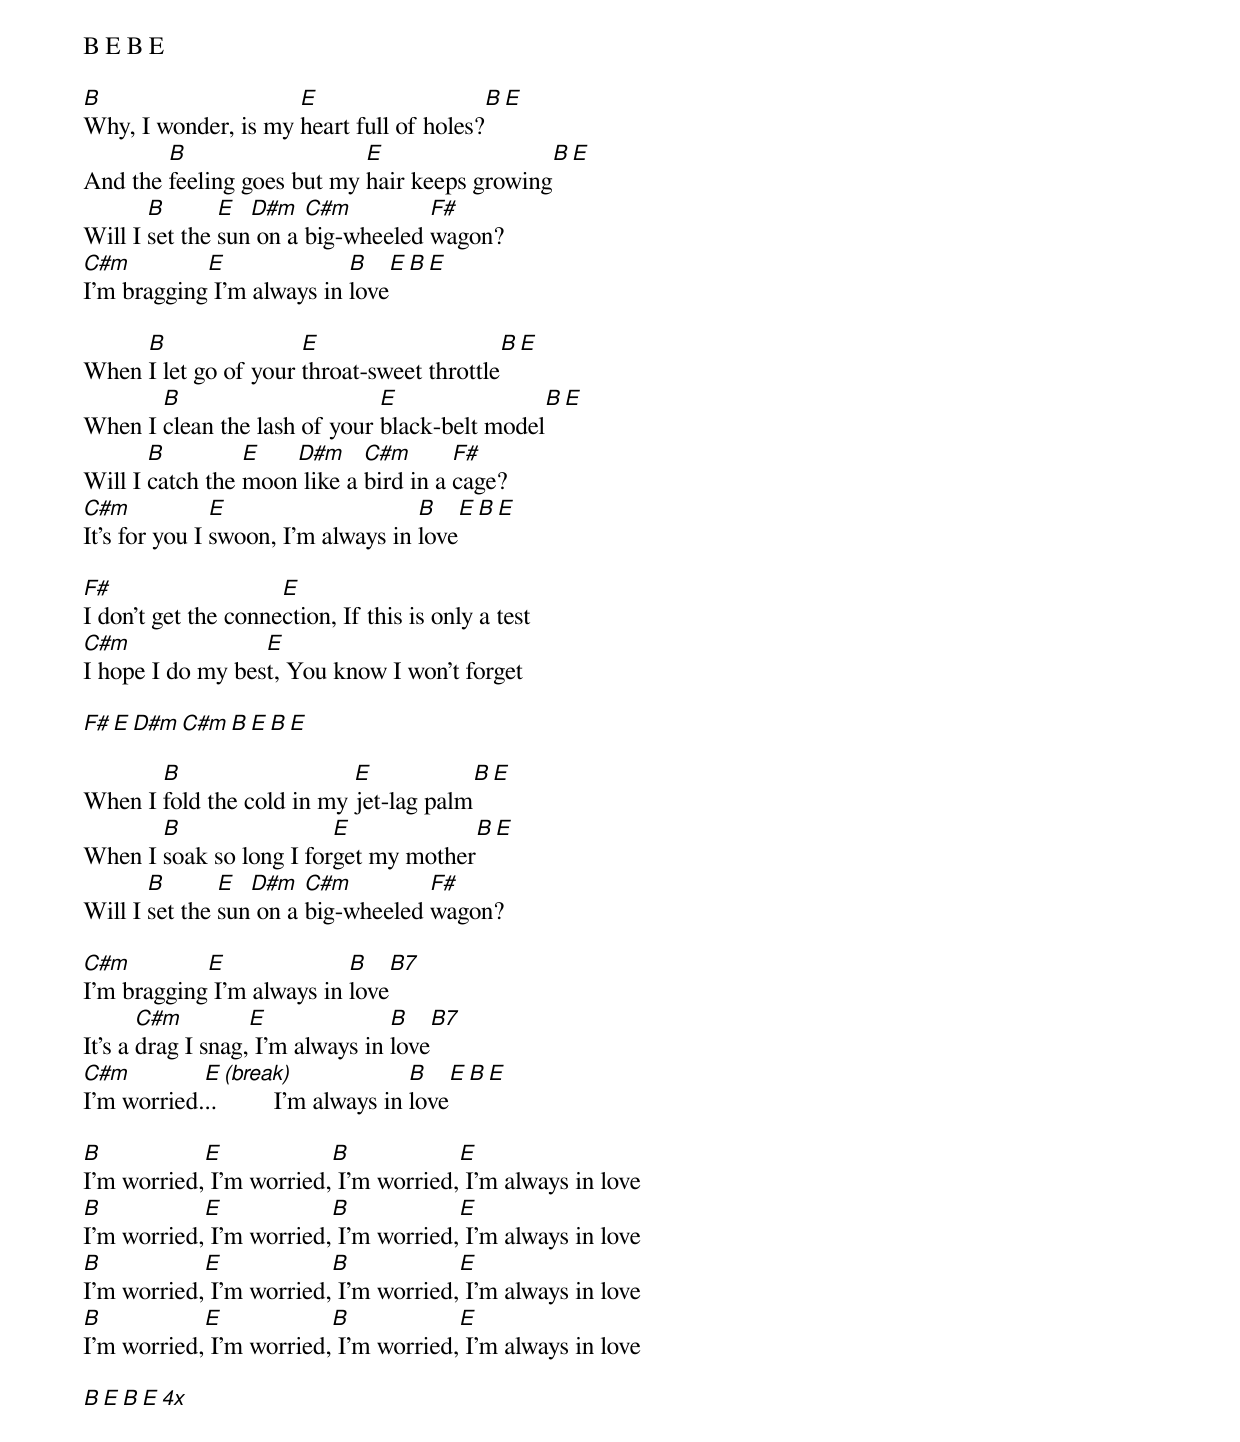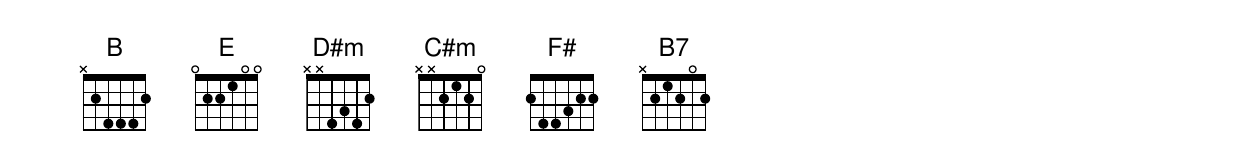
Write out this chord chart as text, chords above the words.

B E B E

B                    E                   B E
Why, I wonder, is my heart full of holes?
        B                   E                  B E
And the feeling goes but my hair keeps growing
       B       E  D#m   C#m         F#
Will I set the sun on a big-wheeled wagon?
C#m         E              B     E B E
I'm bragging I'm always in love

     B                E                    B E
When I let go of your throat-sweet throttle
       B                      E               B E
When I clean the lash of your black-belt model
       B         E   D#m     C#m       F#
Will I catch the moon like a bird in a cage?
C#m            E                    B        E B E
It's for you I swoon, I'm always in love

F#                   E
I don't get the connection, If this is only a test
C#m               E
I hope I do my best, You know I won't forget

F# E D#m C#m B E B E

       B                   E           B E
When I fold the cold in my jet-lag palm
       B                 E            B E
When I soak so long I forget my mother
       B       E  D#m   C#m         F#
Will I set the sun on a big-wheeled wagon?

C#m         E              B    B7
I'm bragging I'm always in love
       C#m         E              B    B7
It's a drag I snag, I'm always in love
C#m         E (break)               B        E  B E
I'm worried...        I'm always in love

B           E            B            E
I'm worried, I'm worried, I'm worried, I'm always in love
B           E            B            E
I'm worried, I'm worried, I'm worried, I'm always in love
B           E            B            E
I'm worried, I'm worried, I'm worried, I'm always in love
B           E            B            E
I'm worried, I'm worried, I'm worried, I'm always in love

B E B E  4x
